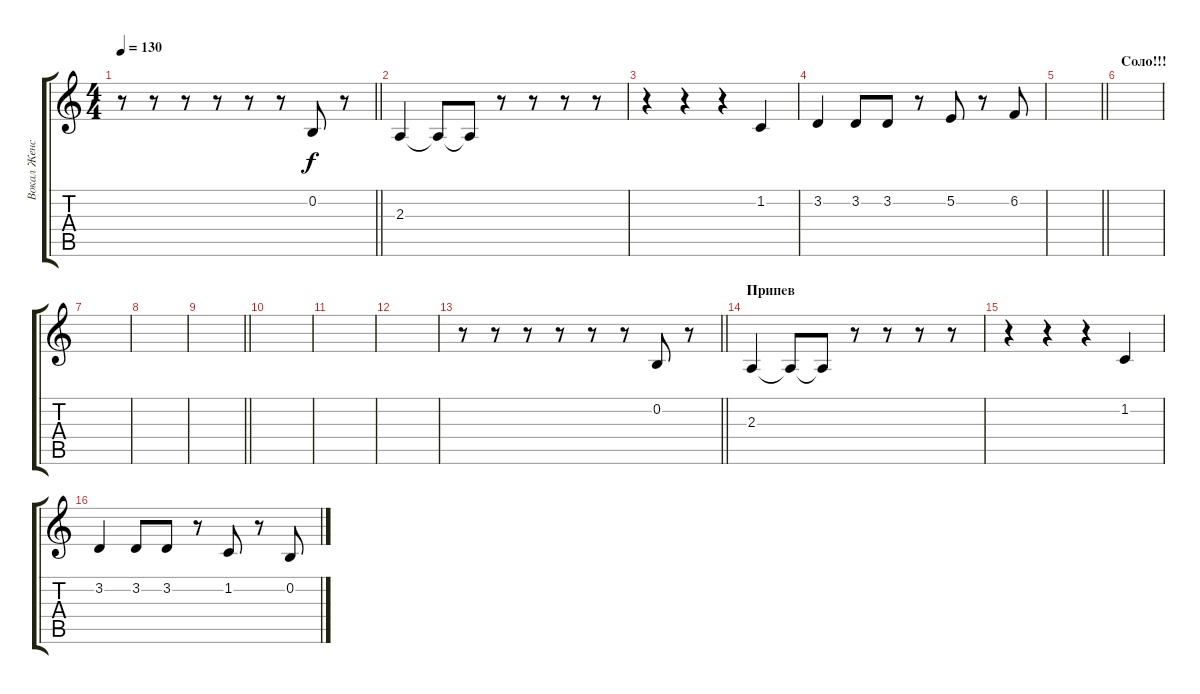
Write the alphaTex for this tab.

\track ("Вокал Женский" "Вокал Женс") {instrument fx5brightness}
\staff {score tabs}
\tuning (E4 B3 G3 D3 A2 E2) {hide}
\ts (4 4)
\tempo 130
\clef g2
\barLineRight lightlight
\ks c
r.8{dy f} r.8 r.8 r.8 r.8 r.8 0.2.8 r.8 |
2.3.4 2.3{t}.8 2.3{t}.8 r.8 r.8 r.8 r.8 |
r.4 r.4 r.4 1.2.4 |
3.2.4 3.2.8 3.2.8 r.8 5.2.8 r.8 6.2.8 |
\barLineRight lightlight
|
\section ("" "Соло!!!")
|
|
|
\barLineRight lightlight
|
|
|
|
\barLineRight lightlight
r.8 r.8 r.8 r.8 r.8 r.8 0.2.8 r.8 |
\section ("" "Припев")
2.3.4 2.3{t}.8 2.3{t}.8 r.8 r.8 r.8 r.8 |
r.4 r.4 r.4 1.2.4 |
3.2.4 3.2.8 3.2.8 r.8 1.2.8 r.8 0.2.8
